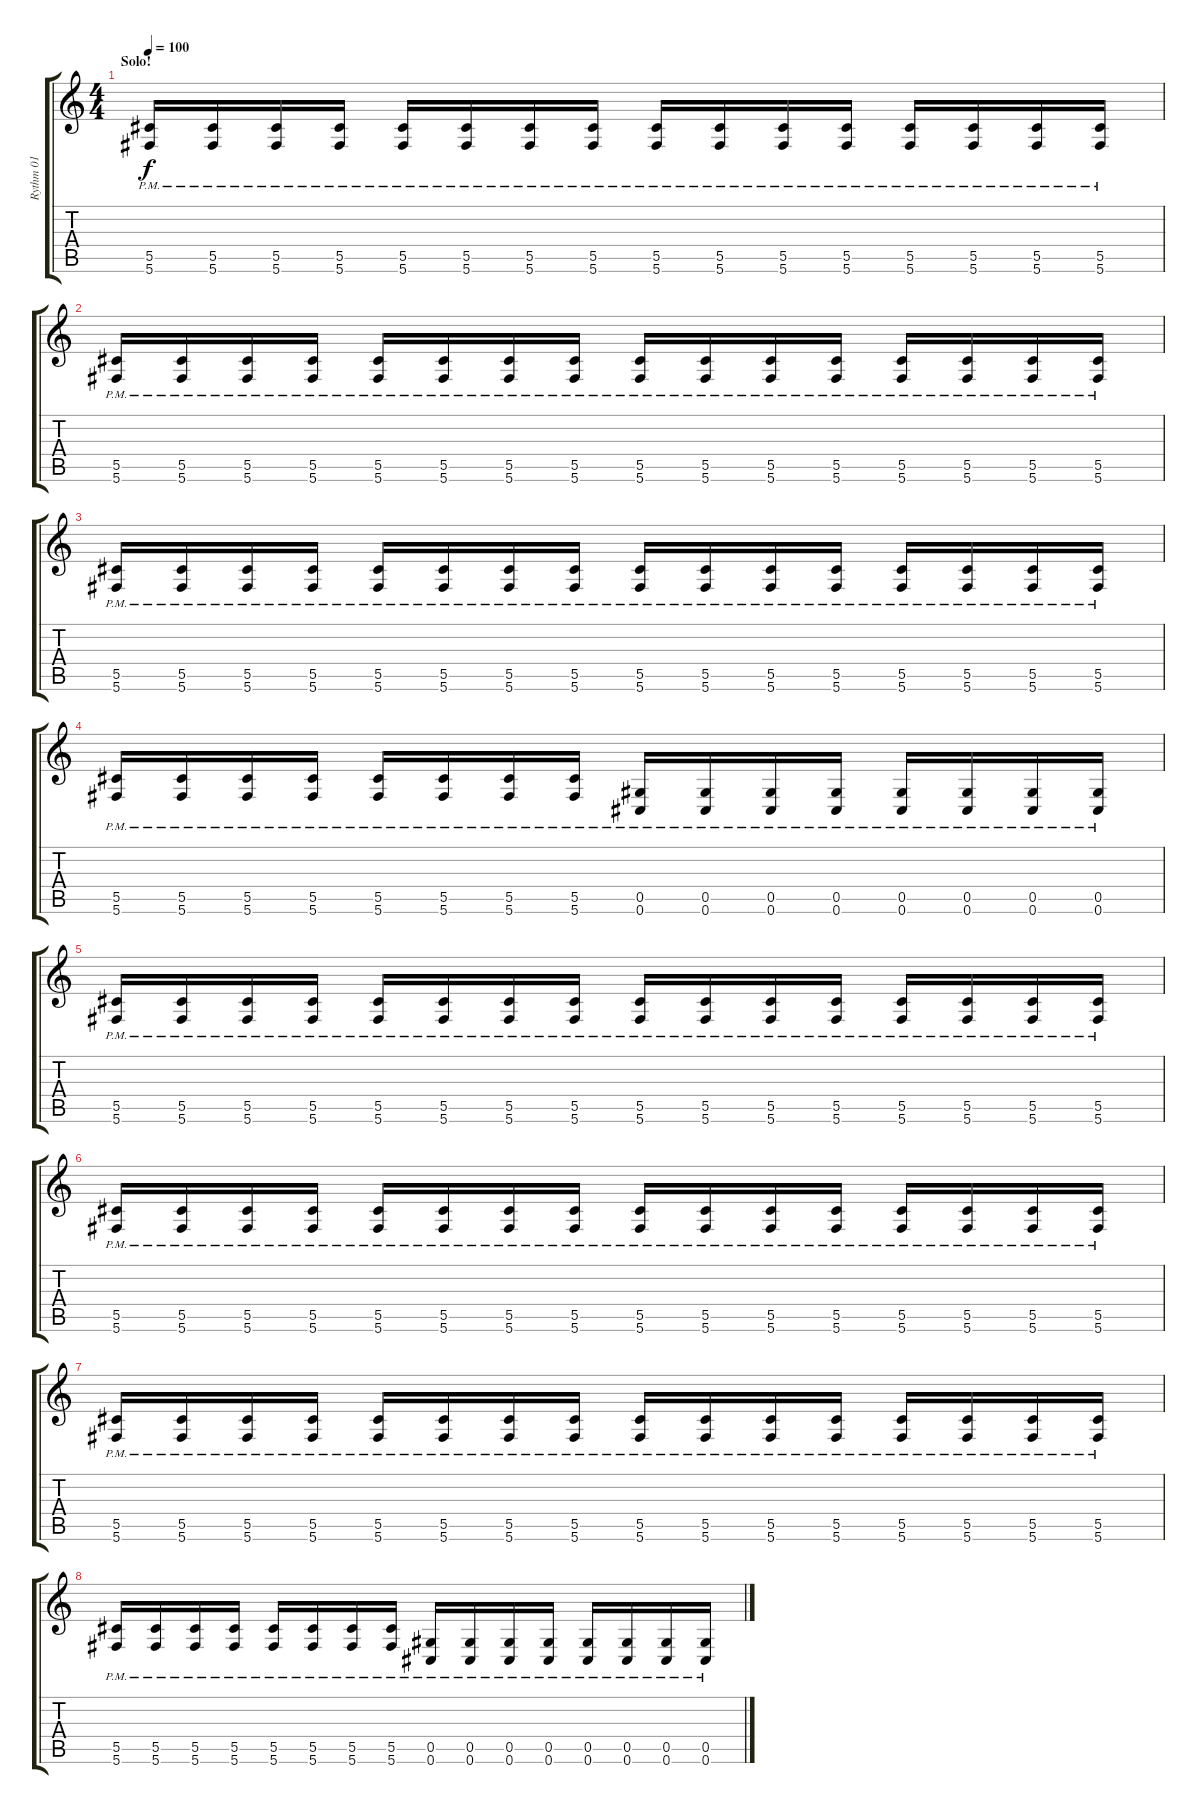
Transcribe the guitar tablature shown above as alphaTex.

\track ("Rythm 01" "Rythm 01") {instrument distortionguitar}
\staff {score tabs}
\tuning (Eb4 Bb3 Gb3 Db3 Ab2 Db2) {hide}
\ts (4 4)
\section ("" "Solo!")
\tempo 100
\clef g2
\ks c
(5.5{pm} 5.6{pm}).16{dy f} (5.5{pm} 5.6{pm}).16 (5.5{pm} 5.6{pm}).16 (5.5{pm} 5.6{pm}).16 (5.5{pm} 5.6{pm}).16 (5.5{pm} 5.6{pm}).16 (5.5{pm} 5.6{pm}).16 (5.5{pm} 5.6{pm}).16 (5.5{pm} 5.6{pm}).16 (5.5{pm} 5.6{pm}).16 (5.5{pm} 5.6{pm}).16 (5.5{pm} 5.6{pm}).16 (5.5{pm} 5.6{pm}).16 (5.5{pm} 5.6{pm}).16 (5.5{pm} 5.6{pm}).16 (5.5{pm} 5.6{pm}).16 |
(5.5{pm} 5.6{pm}).16 (5.5{pm} 5.6{pm}).16 (5.5{pm} 5.6{pm}).16 (5.5{pm} 5.6{pm}).16 (5.5{pm} 5.6{pm}).16 (5.5{pm} 5.6{pm}).16 (5.5{pm} 5.6{pm}).16 (5.5{pm} 5.6{pm}).16 (5.5{pm} 5.6{pm}).16 (5.5{pm} 5.6{pm}).16 (5.5{pm} 5.6{pm}).16 (5.5{pm} 5.6{pm}).16 (5.5{pm} 5.6{pm}).16 (5.5{pm} 5.6{pm}).16 (5.5{pm} 5.6{pm}).16 (5.5{pm} 5.6{pm}).16 |
(5.5{pm} 5.6{pm}).16 (5.5{pm} 5.6{pm}).16 (5.5{pm} 5.6{pm}).16 (5.5{pm} 5.6{pm}).16 (5.5{pm} 5.6{pm}).16 (5.5{pm} 5.6{pm}).16 (5.5{pm} 5.6{pm}).16 (5.5{pm} 5.6{pm}).16 (5.5{pm} 5.6{pm}).16 (5.5{pm} 5.6{pm}).16 (5.5{pm} 5.6{pm}).16 (5.5{pm} 5.6{pm}).16 (5.5{pm} 5.6{pm}).16 (5.5{pm} 5.6{pm}).16 (5.5{pm} 5.6{pm}).16 (5.5{pm} 5.6{pm}).16 |
(5.5{pm} 5.6{pm}).16 (5.5{pm} 5.6{pm}).16 (5.5{pm} 5.6{pm}).16 (5.5{pm} 5.6{pm}).16 (5.5{pm} 5.6{pm}).16 (5.5{pm} 5.6{pm}).16 (5.5{pm} 5.6{pm}).16 (5.5{pm} 5.6{pm}).16 (0.5{pm} 0.6{pm}).16 (0.5{pm} 0.6{pm}).16 (0.5{pm} 0.6{pm}).16 (0.5{pm} 0.6{pm}).16 (0.5{pm} 0.6{pm}).16 (0.5{pm} 0.6{pm}).16 (0.5{pm} 0.6{pm}).16 (0.5{pm} 0.6{pm}).16 |
(5.5{pm} 5.6{pm}).16 (5.5{pm} 5.6{pm}).16 (5.5{pm} 5.6{pm}).16 (5.5{pm} 5.6{pm}).16 (5.5{pm} 5.6{pm}).16 (5.5{pm} 5.6{pm}).16 (5.5{pm} 5.6{pm}).16 (5.5{pm} 5.6{pm}).16 (5.5{pm} 5.6{pm}).16 (5.5{pm} 5.6{pm}).16 (5.5{pm} 5.6{pm}).16 (5.5{pm} 5.6{pm}).16 (5.5{pm} 5.6{pm}).16 (5.5{pm} 5.6{pm}).16 (5.5{pm} 5.6{pm}).16 (5.5{pm} 5.6{pm}).16 |
(5.5{pm} 5.6{pm}).16 (5.5{pm} 5.6{pm}).16 (5.5{pm} 5.6{pm}).16 (5.5{pm} 5.6{pm}).16 (5.5{pm} 5.6{pm}).16 (5.5{pm} 5.6{pm}).16 (5.5{pm} 5.6{pm}).16 (5.5{pm} 5.6{pm}).16 (5.5{pm} 5.6{pm}).16 (5.5{pm} 5.6{pm}).16 (5.5{pm} 5.6{pm}).16 (5.5{pm} 5.6{pm}).16 (5.5{pm} 5.6{pm}).16 (5.5{pm} 5.6{pm}).16 (5.5{pm} 5.6{pm}).16 (5.5{pm} 5.6{pm}).16 |
(5.5{pm} 5.6{pm}).16 (5.5{pm} 5.6{pm}).16 (5.5{pm} 5.6{pm}).16 (5.5{pm} 5.6{pm}).16 (5.5{pm} 5.6{pm}).16 (5.5{pm} 5.6{pm}).16 (5.5{pm} 5.6{pm}).16 (5.5{pm} 5.6{pm}).16 (5.5{pm} 5.6{pm}).16 (5.5{pm} 5.6{pm}).16 (5.5{pm} 5.6{pm}).16 (5.5{pm} 5.6{pm}).16 (5.5{pm} 5.6{pm}).16 (5.5{pm} 5.6{pm}).16 (5.5{pm} 5.6{pm}).16 (5.5{pm} 5.6{pm}).16 |
(5.5{pm} 5.6{pm}).16 (5.5{pm} 5.6{pm}).16 (5.5{pm} 5.6{pm}).16 (5.5{pm} 5.6{pm}).16 (5.5{pm} 5.6{pm}).16 (5.5{pm} 5.6{pm}).16 (5.5{pm} 5.6{pm}).16 (5.5{pm} 5.6{pm}).16 (0.5{pm} 0.6{pm}).16 (0.5{pm} 0.6{pm}).16 (0.5{pm} 0.6{pm}).16 (0.5{pm} 0.6{pm}).16 (0.5{pm} 0.6{pm}).16 (0.5{pm} 0.6{pm}).16 (0.5{pm} 0.6{pm}).16 (0.5{pm} 0.6{pm}).16
